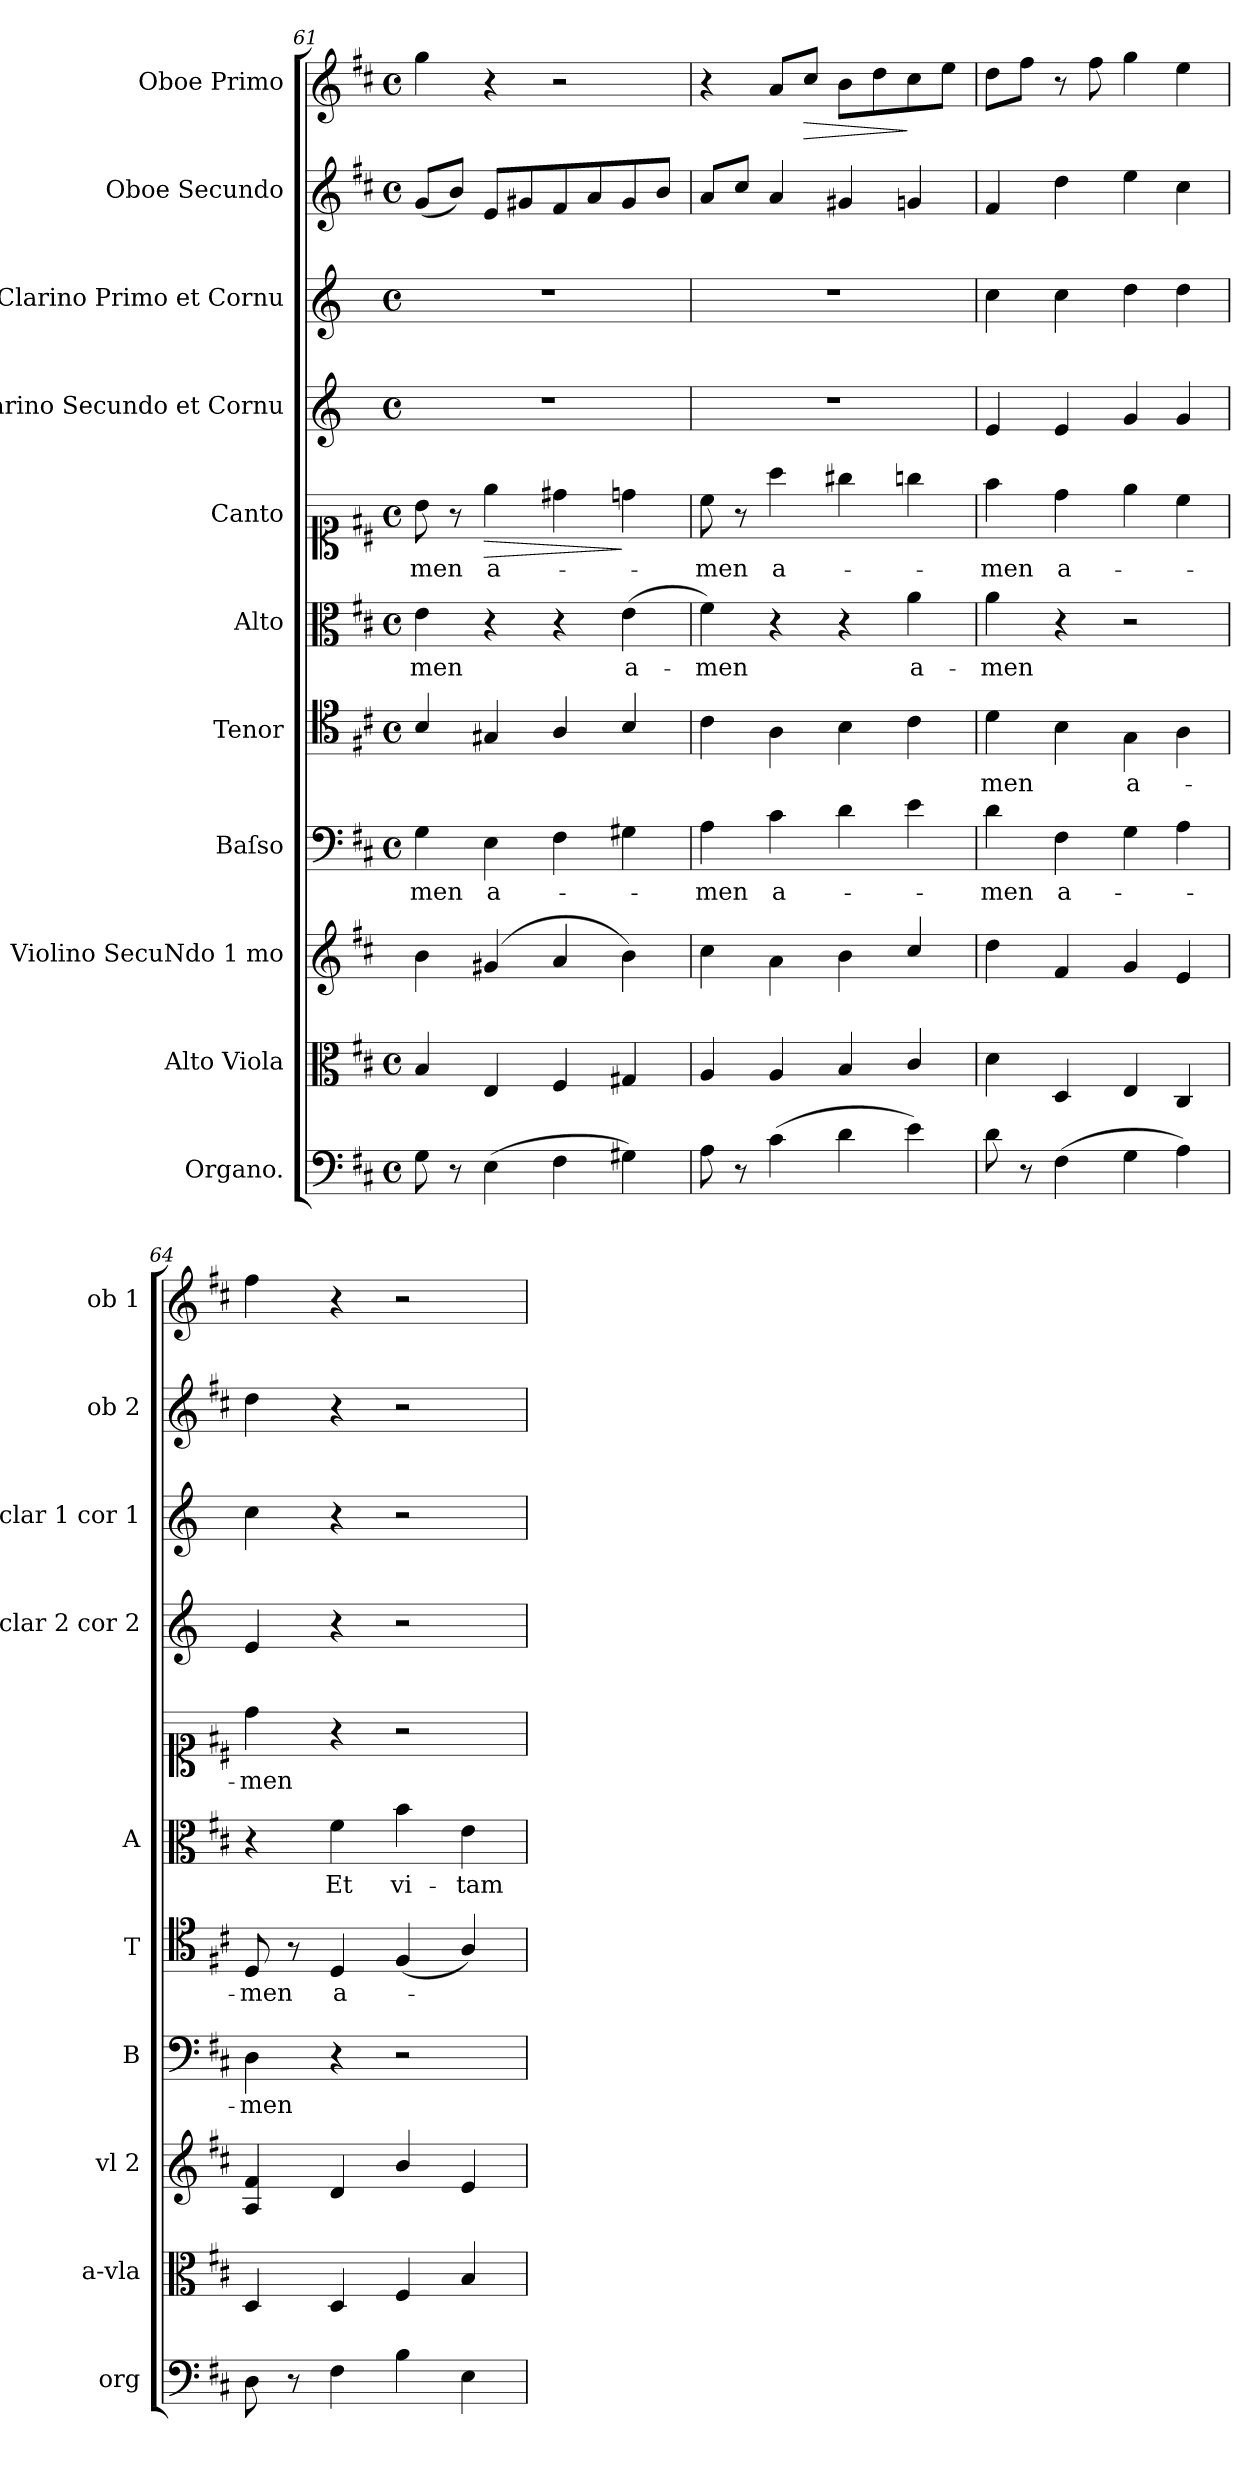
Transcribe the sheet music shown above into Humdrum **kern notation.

**kern	**kern	**kern	**kern	**text	**kern	**text	**kern	**text	**kern	**text	**dynam	**kern	**kern	**kern	**kern	**dynam
*part11	*part10	*part9	*part8	*part8	*part7	*part7	*part6	*part6	*part5	*part5	*part5	*part4	*part3	*part2	*part1	*part1
*staff11	*staff10	*staff9	*staff8	*staff8	*staff7	*staff7	*staff6	*staff6	*staff5	*staff5	*staff5	*staff4	*staff3	*staff2	*staff1	*staff1
*I"Organo.	*I"Alto Viola	*I"Violino SecuNdo 1 mo	*I"Baſso	*	*I"Tenor	*	*I"Alto	*	*I"Canto	*	*	*I"Clarino Secundo et Cornu	*I"Clarino Primo et Cornu	*I"Oboe Secundo	*I"Oboe Primo	*
*I'org	*I'a-vla	*I'vl 2	*I'B	*	*I'T	*	*I'A	*	*	*	*	*I'clar 2 cor 2	*I'clar 1 cor 1	*I'ob 2	*I'ob 1	*
*clefF4	*clefC3	*clefG2	*clefF4	*	*clefC4	*	*clefC3	*	*clefC1	*	*	*clefG2	*clefG2	*clefG2	*clefG2	*
*	*	*	*	*	*	*	*	*	*	*	*	*ITrd6c10	*ITrd6c10	*	*	*
*k[f#c#]	*k[f#c#]	*k[f#c#]	*k[f#c#]	*	*k[f#c#]	*	*k[f#c#]	*	*k[f#c#]	*	*	*k[f#c#]	*k[f#c#]	*k[f#c#]	*k[f#c#]	*
*D:	*D:	*D:	*D:	*	*D:	*	*D:	*	*D:	*	*	*D:	*D:	*D:	*D:	*
*M4/4	*M4/4	*	*M4/4	*	*M4/4	*	*M4/4	*	*M4/4	*	*	*M4/4	*M4/4	*M4/4	*M4/4	*
*met(c)	*met(c)	*	*met(c)	*	*met(c)	*	*met(c)	*	*met(c)	*	*	*met(c)	*met(c)	*met(c)	*met(c)	*
=61	=61	=61	=61	=61	=61	=61	=61	=61	=61	=61	=61	=61	=61	=61	=61	=61
8G\	4B/	4b\	4G\	-men	4B/	.	4e\	-men	8b\	-men	.	1r	1r	(8g/L	4gg\	.
8r	.	.	.	.	.	.	.	.	8r	.	.	.	.	8b/J)	.	.
!	!	!	!	!	!	!	!	!	!	!	!LO:HP:b	!	!	!	!	!
(4E\	4E/	(<4g#X/	4E\	a-	4G#X/	.	4r	.	4ee\	a-	>	.	.	8e/L	4r	.
.	.	.	.	.	.	.	.	.	.	.	.	.	.	8g#X/	.	.
4F#\	4F#/	4a/	4F#\	.	4A/	.	4r	.	4dd#X\	.	.	.	.	8f#/	2r	.
.	.	.	.	.	.	.	.	.	.	.	.	.	.	8a/	.	.
!	!	!	!	!	!	!	!	!LO:LY:i	!	!	!	!	!	!	!	!
4G#X\)	4G#X/	4b\)	4G#X\	.	4B/	.	(4e\	a-	4ddn\	.	]	.	.	8g#/	.	.
.	.	.	.	.	.	.	.	.	.	.	.	.	.	8b/J	.	.
=62	=62	=62	=62	=62	=62	=62	=62	=62	=62	=62	=62	=62	=62	=62	=62	=62
!	!	!	!	!	!	!	!	!LO:LY:i	!	!	!	!	!	!	!	!
8A\	4A/	4cc#\	4A\	-men	4c#\	.	4f#\)	-men	8cc#\	-men	.	1r	1r	8a/L	4r	.
8r	.	.	.	.	.	.	.	.	8r	.	.	.	.	8cc#/J	.	.
(4c#\	4A/	4a\	4c#\	a-	4A\	.	4r	.	4aa\	a-	.	.	.	4a/	8a/L	.
!	!	!	!	!	!	!	!	!	!	!	!	!	!	!	!	!LO:HP:b
.	.	.	.	.	.	.	.	.	.	.	.	.	.	.	8cc#/J	>
4d\	4B/	4b\	4d\	.	4B\	.	4r	.	4gg#X\	.	.	.	.	4g#X/	8b\L	.
.	.	.	.	.	.	.	.	.	.	.	.	.	.	.	8dd\	.
!	!	!	!	!	!	!	!	!LO:LY:i	!	!	!	!	!	!	!	!
4e\)	4c#/	4cc#/	4e\	.	4c#\	.	4a\	a-	4ggn\	.	.	.	.	4gn/	8cc#\	]
.	.	.	.	.	.	.	.	.	.	.	.	.	.	.	8ee\J	.
=63	=63	=63	=63	=63	=63	=63	=63	=63	=63	=63	=63	=63	=63	=63	=63	=63
!	!	!	!	!	!	!	!	!LO:LY:i	!	!	!	!	!	!	!	!
8d\	4d\	4dd\	4d\	-men	4d\	-men	4a\	-men	4ff#\	-men	.	4F#/	4d\	4f#/	8dd\L	.
8r	.	.	.	.	.	.	.	.	.	.	.	.	.	.	8ff#\J	.
!	!	!	!	!LO:LY:i	!	!	!	!	!	!	!	!	!	!	!	!
(4F#\	4D/	4f#/	4F#\	a-	4B\	.	4r	.	4dd\	a-	.	4F#/	4d\	4dd\	8r	.
.	.	.	.	.	.	.	.	.	.	.	.	.	.	.	8ff#\	.
4G\	4E/	4g/	4G\	.	4G\	a-	2r	.	4ee\	.	.	4A/	4e\	4ee\	4gg\	.
4A\)	4C#/	4e/	4A\	.	4A\	.	.	.	4cc#\	.	.	4A/	4e\	4cc#\	4ee\	.
=64	=64	=64	=64	=64	=64	=64	=64	=64	=64	=64	=64	=64	=64	=64	=64	=64
!	!	!	!	!LO:LY:i	!	!	!	!	!	!	!	!	!	!	!	!
8D\	4D/	4A/ 4f#/	4D\	-men	8D/	-men	4r	.	4dd\	-men	.	4F#/	4d\	4dd\	4ff#\	.
8r	.	.	.	.	8r	.	.	.	.	.	.	.	.	.	.	.
!	!	!	!	!	!	!LO:LY:i	!	!	!	!	!	!	!	!	!	!
4F#\	4D/	4d/	4r	.	4D/	a-	4f#\	Et	4r	.	.	4r	4r	4r	4r	.
4B\	4F#/	4b/	2r	.	(4F#/	.	4b\	vi-	2r	.	.	2r	2r	2r	2r	.
4E\	4B/	4e/	.	.	4A/)	.	4e\	-tam	.	.	.	.	.	.	.	.
=	=	=	=	=	=	=	=	=	=	=	=	=	=	=	=	=
*-	*-	*-	*-	*-	*-	*-	*-	*-	*-	*-	*-	*-	*-	*-	*-	*-
